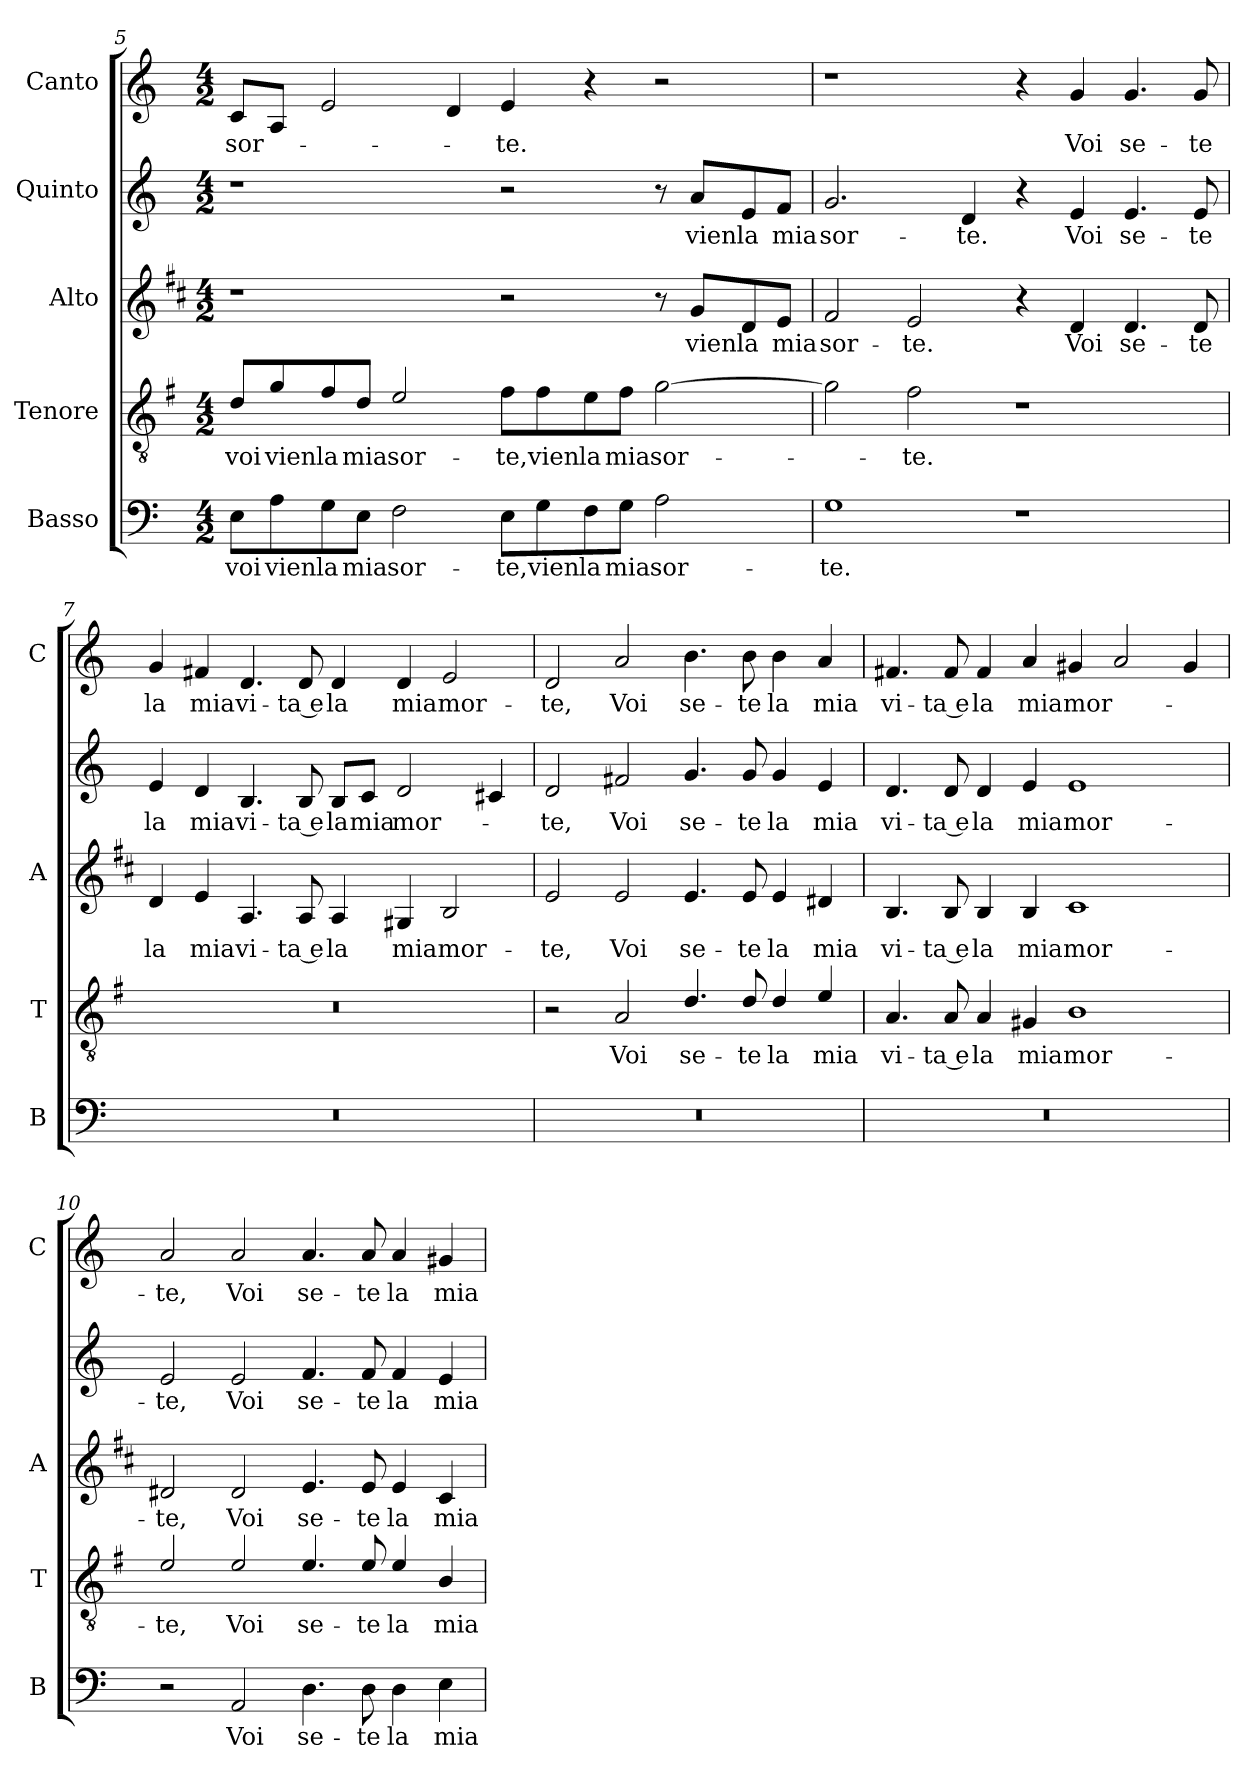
**kern	**text	**kern	**text	**kern	**text	**kern	**text	**kern	**text
*part5	*part5	*part4	*part4	*part3	*part3	*part2	*part2	*part1	*part1
*staff5	*staff5	*staff4	*staff4	*staff3	*staff3	*staff2	*staff2	*staff1	*staff1
*I"Basso	*	*I"Tenore	*	*I"Alto	*	*I"Quinto	*	*I"Canto	*
*I'B	*	*I'T	*	*I'A	*	*	*	*I'C	*
!!LO:LB:g=z
*clefF4	*	*clefGv2	*	*clefG2	*	*clefG2	*	*clefG2	*
*	*	*ITrd4c7	*	*ITrd1c2	*	*	*	*	*
*k[]	*	*k[]	*	*k[]	*	*k[]	*	*k[]	*
*C:	*	*C:	*	*C:	*	*C:	*	*C:	*
*M4/2	*	*M4/2	*	*M4/2	*	*M4/2	*	*M4/2	*
=5	=5	=5	=5	=5	=5	=5	=5	=5	=5
!	!LO:LY:b	!	!LO:LY:b	!	!	!	!	!	!LO:LY:b
8E\L	voi	8G/L	voi	1r	.	1r	.	8c/L	sor-
!	!LO:LY:b	!	!LO:LY:b	!	!	!	!	!	!
8A\	vien	8c/	vien	.	.	.	.	8A/J	.
!	!LO:LY:b	!	!LO:LY:b	!	!	!	!	!	!
8G\	la	8B/	la	.	.	.	.	2e/	.
!	!LO:LY:b	!	!LO:LY:b	!	!	!	!	!	!
8E\J	mia	8G/J	mia	.	.	.	.	.	.
!	!LO:LY:b	!	!LO:LY:b	!	!	!	!	!	!
2F\	sor-	2A/	sor-	.	.	.	.	.	.
.	.	.	.	.	.	.	.	4d/	.
!	!LO:LY:b	!	!LO:LY:b	!	!	!	!	!	!LO:LY:b
8E\L	-te,	8B\L	-te,	2r	.	2r	.	4e/	-te.
!	!LO:LY:b	!	!LO:LY:b	!	!	!	!	!	!
8G\	vien	8B\	vien	.	.	.	.	.	.
!	!LO:LY:b	!	!LO:LY:b	!	!	!	!	!	!
8F\	la	8A\	la	.	.	.	.	4r	.
!	!LO:LY:b	!	!LO:LY:b	!	!	!	!	!	!
8G\J	mia	8B\J	mia	.	.	.	.	.	.
!	!LO:LY:b	!	!LO:LY:b	!	!	!	!	!	!
2A\	sor-	[2c\	sor-	8r	.	8r	.	2r	.
!	!	!	!	!	!LO:LY:b	!	!LO:LY:b	!	!
.	.	.	.	8f/L	vien	8a/L	vien	.	.
!	!	!	!	!	!LO:LY:b	!	!LO:LY:b	!	!
.	.	.	.	8c/	la	8e/	la	.	.
!	!	!	!	!	!LO:LY:b	!	!LO:LY:b	!	!
.	.	.	.	8d/J	mia	8f/J	mia	.	.
=6	=6	=6	=6	=6	=6	=6	=6	=6	=6
!	!LO:LY:b	!	!	!	!LO:LY:b	!	!LO:LY:b	!	!
1G	-te.	2c\]	.	2e/	sor-	2.g/	sor-	1r	.
!	!	!	!LO:LY:b	!	!LO:LY:b	!	!	!	!
.	.	2B\	-te.	2d/	-te.	.	.	.	.
!	!	!	!	!	!	!	!LO:LY:b	!	!
.	.	.	.	.	.	4d/	-te.	.	.
1r	.	1r	.	4r	.	4r	.	4r	.
!	!	!	!	!	!LO:LY:b	!	!LO:LY:b	!	!LO:LY:b
.	.	.	.	4c/	Voi	4e/	Voi	4g/	Voi
!	!	!	!	!	!LO:LY:b	!	!LO:LY:b	!	!LO:LY:b
.	.	.	.	4.c/	se-	4.e/	se-	4.g/	se-
!	!	!	!	!	!LO:LY:b	!	!LO:LY:b	!	!LO:LY:b
.	.	.	.	8c/	-te	8e/	-te	8g/	-te
=7	=7	=7	=7	=7	=7	=7	=7	=7	=7
!	!	!	!	!	!LO:LY:b	!	!LO:LY:b	!	!LO:LY:b
0r	.	0r	.	4c/	la	4e/	la	4g/	la
!	!	!	!	!	!LO:LY:b	!	!LO:LY:b	!	!LO:LY:b
.	.	.	.	4d/	mia	4d/	mia	4f#X/	mia
!	!	!	!	!	!LO:LY:b	!	!LO:LY:b	!	!LO:LY:b
.	.	.	.	4.G/	vi-	4.B/	vi-	4.d/	vi-
!	!	!	!	!	!LO:LY:b	!	!LO:LY:b	!	!LO:LY:b
.	.	.	.	8G/	-ta e	8B/	-ta e	8d/	-ta e
!	!	!	!	!	!LO:LY:b	!	!LO:LY:b	!	!LO:LY:b
.	.	.	.	4G/	la	8B/L	la	4d/	la
!	!	!	!	!	!	!	!LO:LY:b	!	!
.	.	.	.	.	.	8c/J	mia	.	.
!	!	!	!	!	!LO:LY:b	!	!LO:LY:b	!	!LO:LY:b
.	.	.	.	4F#X/	mia	2d/	mor-	4d/	mia
!	!	!	!	!	!LO:LY:b	!	!	!	!LO:LY:b
.	.	.	.	2A/	mor-	.	.	2e/	mor-
.	.	.	.	.	.	4c#X/	.	.	.
!!LO:PB:g=z
=8	=8	=8	=8	=8	=8	=8	=8	=8	=8
!	!	!	!	!	!LO:LY:b	!	!LO:LY:b	!	!LO:LY:b
0r	.	2r	.	2d/	-te,	2d/	-te,	2d/	-te,
!	!	!	!LO:LY:b	!	!LO:LY:b	!	!LO:LY:b	!	!LO:LY:b
.	.	2D/	Voi	2d/	Voi	2f#X/	Voi	2a/	Voi
!	!	!	!LO:LY:b	!	!LO:LY:b	!	!LO:LY:b	!	!LO:LY:b
.	.	4.G/	se-	4.d/	se-	4.g/	se-	4.b\	se-
!	!	!	!LO:LY:b	!	!LO:LY:b	!	!LO:LY:b	!	!LO:LY:b
.	.	8G/	-te	8d/	-te	8g/	-te	8b\	-te
!	!	!	!LO:LY:b	!	!LO:LY:b	!	!LO:LY:b	!	!LO:LY:b
.	.	4G/	la	4d/	la	4g/	la	4b\	la
!	!	!	!LO:LY:b	!	!LO:LY:b	!	!LO:LY:b	!	!LO:LY:b
.	.	4A/	mia	4c#X/	mia	4e/	mia	4a/	mia
=9	=9	=9	=9	=9	=9	=9	=9	=9	=9
!	!	!	!LO:LY:b	!	!LO:LY:b	!	!LO:LY:b	!	!LO:LY:b
0r	.	4.D/	vi-	4.A/	vi-	4.d/	vi-	4.f#X/	vi-
!	!	!	!LO:LY:b	!	!LO:LY:b	!	!LO:LY:b	!	!LO:LY:b
.	.	8D/	-ta e	8A/	-ta e	8d/	-ta e	8f#/	-ta e
!	!	!	!LO:LY:b	!	!LO:LY:b	!	!LO:LY:b	!	!LO:LY:b
.	.	4D/	la	4A/	la	4d/	la	4f#/	la
!	!	!	!LO:LY:b	!	!LO:LY:b	!	!LO:LY:b	!	!LO:LY:b
.	.	4C#X/	mia	4A/	mia	4e/	mia	4a/	mia
!	!	!	!LO:LY:b	!	!LO:LY:b	!	!LO:LY:b	!	!LO:LY:b
.	.	1E	mor-	1B	mor-	1e	mor-	4g#X/	mor-
.	.	.	.	.	.	.	.	2a/	.
.	.	.	.	.	.	.	.	4g#/	.
=10	=10	=10	=10	=10	=10	=10	=10	=10	=10
!	!	!	!LO:LY:b	!	!LO:LY:b	!	!LO:LY:b	!	!LO:LY:b
2r	.	2A/	-te,	2c#X/	-te,	2e/	-te,	2a/	-te,
!	!LO:LY:b	!	!LO:LY:b	!	!LO:LY:b	!	!LO:LY:b	!	!LO:LY:b
2AA/	Voi	2A/	Voi	2c#/	Voi	2e/	Voi	2a/	Voi
!	!LO:LY:b	!	!LO:LY:b	!	!LO:LY:b	!	!LO:LY:b	!	!LO:LY:b
4.D\	se-	4.A/	se-	4.d/	se-	4.f/	se-	4.a/	se-
!	!LO:LY:b	!	!LO:LY:b	!	!LO:LY:b	!	!LO:LY:b	!	!LO:LY:b
8D\	-te	8A/	-te	8d/	-te	8f/	-te	8a/	-te
!	!LO:LY:b	!	!LO:LY:b	!	!LO:LY:b	!	!LO:LY:b	!	!LO:LY:b
4D\	la	4A/	la	4d/	la	4f/	la	4a/	la
!	!LO:LY:b	!	!LO:LY:b	!	!LO:LY:b	!	!LO:LY:b	!	!LO:LY:b
4E\	mia	4E/	mia	4B/	mia	4e/	mia	4g#X/	mia
=	=	=	=	=	=	=	=	=	=
*-	*-	*-	*-	*-	*-	*-	*-	*-	*-
